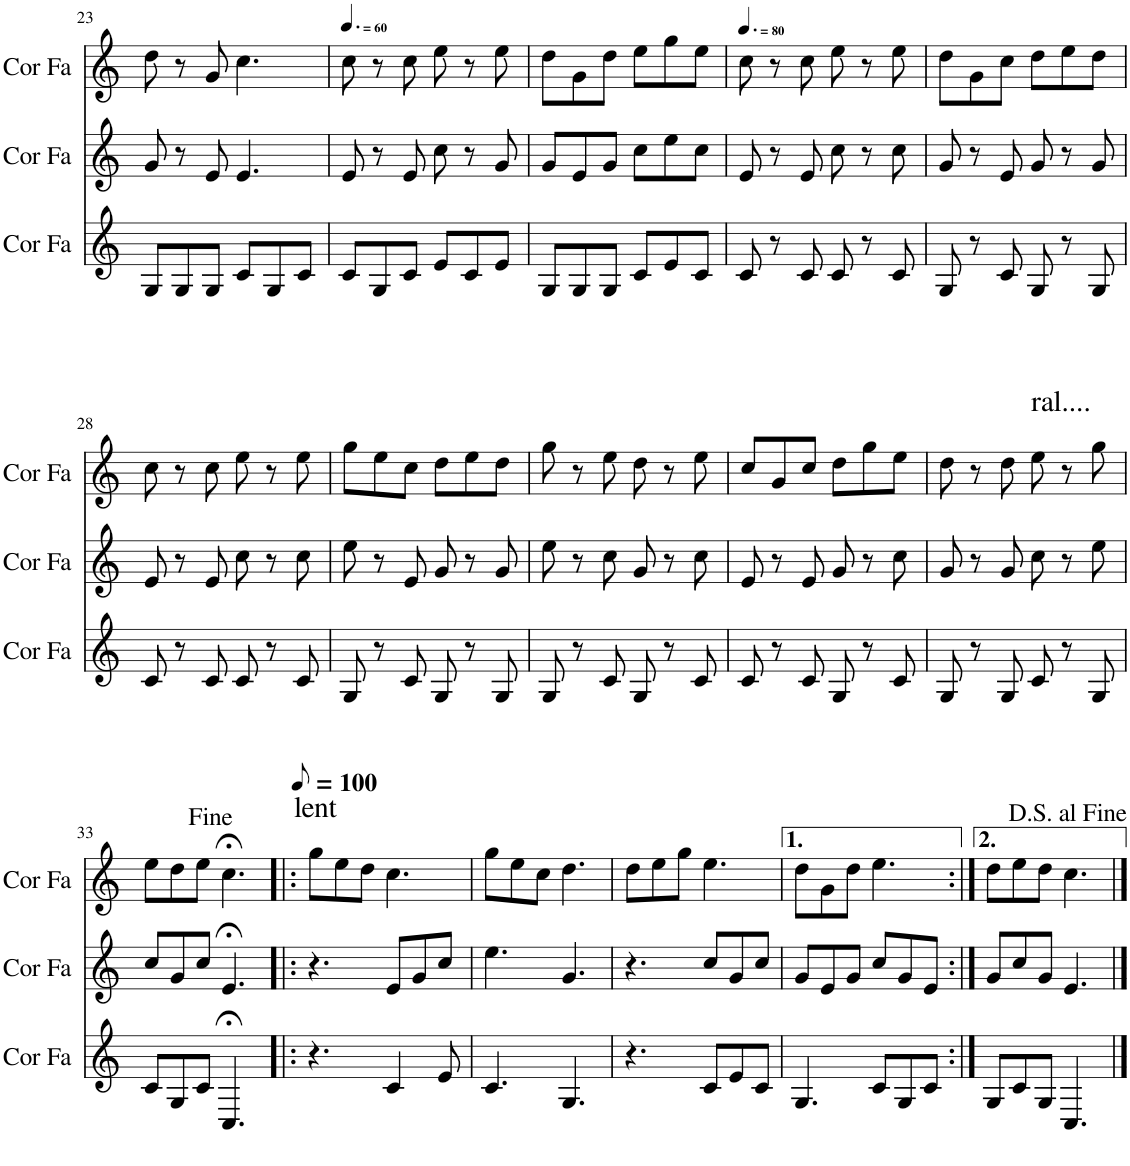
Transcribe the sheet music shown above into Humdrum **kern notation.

**kern	**kern	**kern
*part3	*part2	*part1
*staff3	*staff2	*staff1
*I"Cor en Fa	*I"Cor en Fa	*I"Cor en Fa
*I'Cor Fa	*I'Cor Fa	*I'Cor Fa
!!LO:PB:g=z
*clefG2	*clefG2	*clefG2
*Trd4c7	*Trd4c7	*Trd4c7
*k[]	*k[]	*k[]
*M6/8	*M6/8	*M6/8
=23	=23	=23
8G/L	8g/	8dd\
8G/	8r	8r
8G/J	8e/	8g/
8c/L	4.e/	4.cc\
8G/	.	.
8c/J	.	.
=24	=24	=24
*	*	*MM90
8c/L	8e/	8cc\
8G/	8r	8r
8c/J	8e/	8cc\
8e/L	8cc\	8ee\
8c/	8r	8r
8e/J	8g/	8ee\
=25	=25	=25
8G/L	8g/L	8dd\L
8G/	8e/	8g\
8G/J	8g/J	8dd\J
8c/L	8cc\L	8ee\L
8e/	8ee\	8gg\
8c/J	8cc\J	8ee\J
=26	=26	=26
*	*	*MM120
8c/	8e/	8cc\
8r	8r	8r
8c/	8e/	8cc\
8c/	8cc\	8ee\
8r	8r	8r
8c/	8cc\	8ee\
=27	=27	=27
8G/	8g/	8dd\L
8r	8r	8g\
8c/	8e/	8cc\J
8G/	8g/	8dd\L
8r	8r	8ee\
8G/	8g/	8dd\J
!!LO:LB:g=z
=28	=28	=28
8c/	8e/	8cc\
8r	8r	8r
8c/	8e/	8cc\
8c/	8cc\	8ee\
8r	8r	8r
8c/	8cc\	8ee\
=29	=29	=29
8G/	8ee\	8gg\L
8r	8r	8ee\
8c/	8e/	8cc\J
8G/	8g/	8dd\L
8r	8r	8ee\
8G/	8g/	8dd\J
=30	=30	=30
8G/	8ee\	8gg\
8r	8r	8r
8c/	8cc\	8ee\
8G/	8g/	8dd\
8r	8r	8r
8c/	8cc\	8ee\
=31	=31	=31
8c/	8e/	8cc/L
8r	8r	8g/
8c/	8e/	8cc/J
8G/	8g/	8dd\L
8r	8r	8gg\
8c/	8cc\	8ee\J
=32	=32	=32
8G/	8g/	8dd\
8r	8r	8r
8G/	8g/	8dd\
!	!	!LO:TX:a:t=ral....
8c/	8cc\	8ee\
8r	8r	8r
8G/	8ee\	8gg\
!!LO:LB:g=z
=33	=33	=33
8c/L	8cc/L	8ee\L
8G/	8g/	8dd\
8c/J	8cc/J	8ee\J
4.C;</	4.e;</	4.cc;<\
=34!|:	=34!|:	=34!|:
*	*	*MM50
!	!	!LO:TX:a:t=lent
4.r	4.r	8gg\L
.	.	8ee\
.	.	8dd\J
4c/	8e/L	4.cc\
.	8g/	.
8e/	8cc/J	.
=35	=35	=35
4.c/	4.ee\	8gg\L
.	.	8ee\
.	.	8cc\J
4.G/	4.g/	4.dd\
=36	=36	=36
4.r	4.r	8dd\L
.	.	8ee\
.	.	8gg\J
8c/L	8cc/L	4.ee\
8e/	8g/	.
8c/J	8cc/J	.
=37	=37	=37
4.G/	8g/L	8dd\L
.	8e/	8g\
.	8g/J	8dd\J
8c/L	8cc/L	4.ee\
8G/	8g/	.
8c/J	8e/J	.
=38:|!	=38:|!	=38:|!
8G/L	8g/L	8dd\L
8c/	8cc/	8ee\
8G/J	8g/J	8dd\J
4.C/	4.e/	4.cc\
==	==	==
*-	*-	*-
